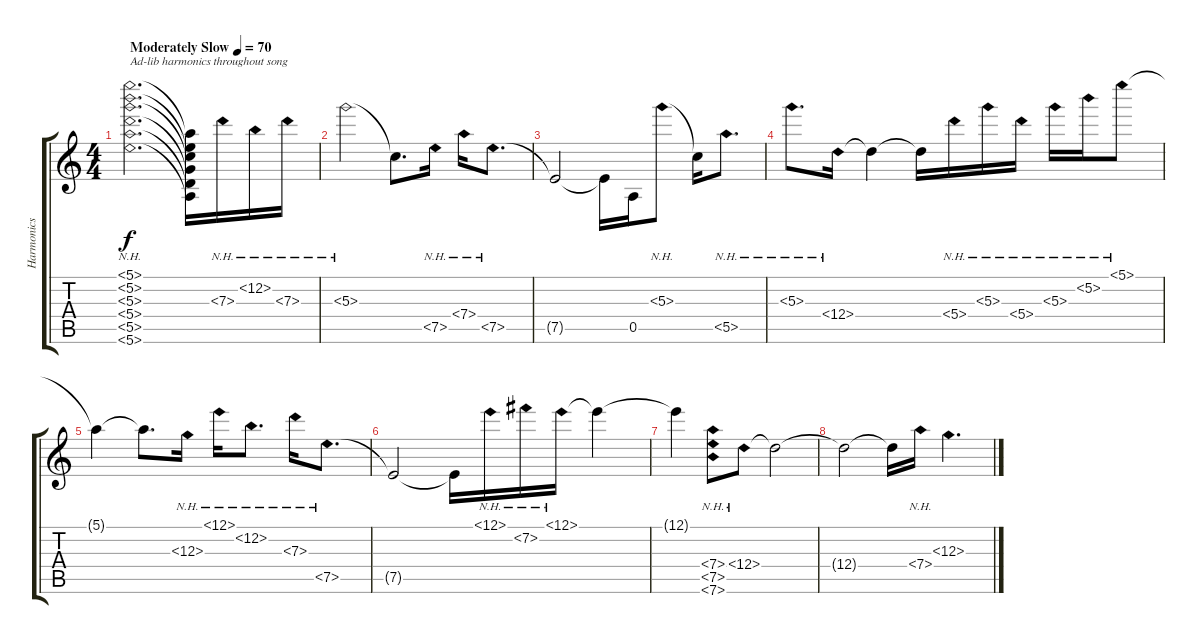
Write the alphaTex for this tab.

\track ("Harmonics" "Harmonics") {instrument electricguitarclean}
\staff {score tabs}
\tuning (E4 B3 G3 D3 A2 E2) {hide}
\ts (4 4)
\tempo (70 "Moderately Slow")
\clef g2
\ks c
(5.1{nh} 5.2{nh} 5.3{nh} 5.4{nh} 5.5{nh} 5.6{nh}).2{d txt "Ad-lib harmonics throughout song" dy f instrument electricguitarclean} (5.1{t} 5.2{t} 5.3{t} 5.4{t} 5.5{t} 5.6{t}).16 7.3{nh}.16 12.2{nh}.16 7.3{nh}.16 |
5.3{nh}.2 5.3{t}.8{d} 7.5{nh}.16 7.4{nh}.16 7.5{nh}.8{d} |
7.5{t}.2 7.5{t}.16 0.5.16 5.3{nh}.8 5.3{t}.16 5.5{nh}.8{d} |
5.3{nh}.8{d} 12.4{nh}.16 12.4{t}.4 12.4{t}.16 5.4{nh}.16 5.3{nh}.16 5.4{nh}.16 5.3{nh}.16 5.2{nh}.16 5.1{nh}.8 |
5.1{t}.4 5.1{t}.8{d} 12.3{nh}.16 12.1{nh}.16 12.2{nh}.8{d} 7.3{nh}.16 7.5{nh}.8{d} |
7.5{t}.2 7.5{t}.16 12.1{nh}.16 7.2{nh}.16 12.1{nh}.16 12.1{t}.4 |
12.1{t}.4 (7.4{nh} 7.5{nh} 7.6{nh}).8 12.4{nh}.8 12.4{t}.2 |
12.4{t}.2 12.4{t}.16 7.4{nh}.16 12.3{nh}.4{d}
